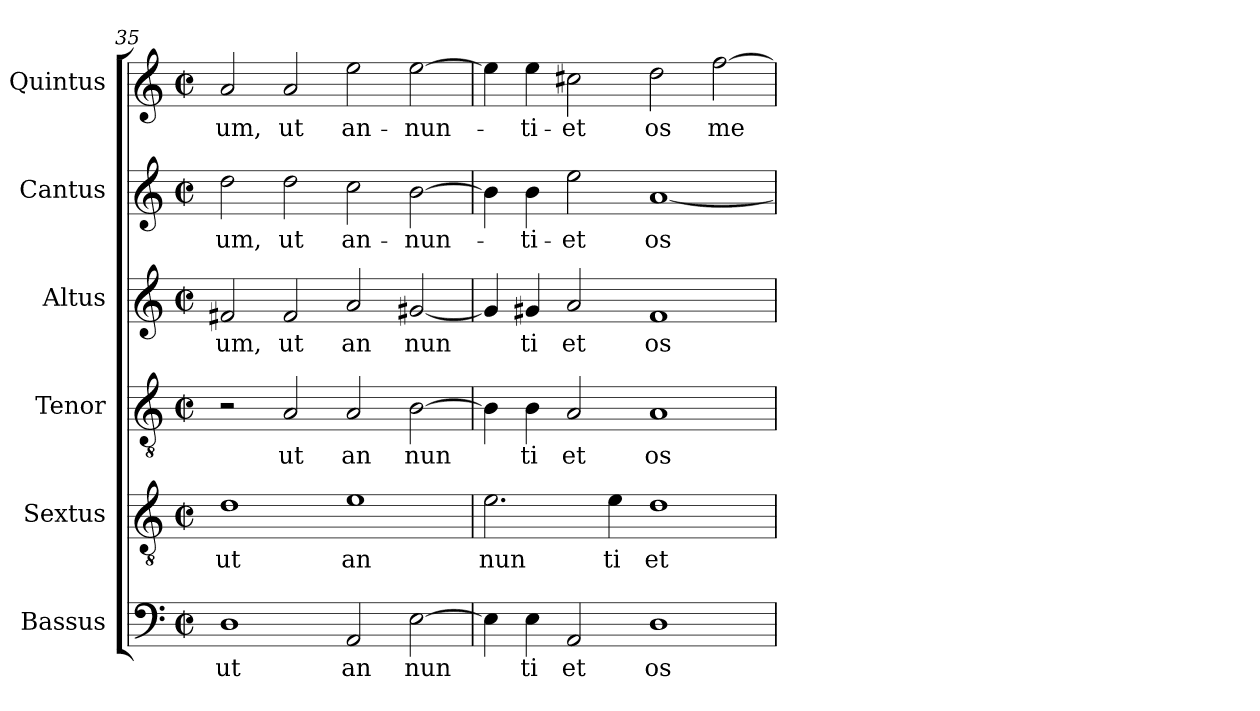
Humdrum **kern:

**kern	**text	**kern	**text	**kern	**text	**kern	**text	**kern	**text	**kern	**text
*part6	*part6	*part5	*part5	*part4	*part4	*part3	*part3	*part2	*part2	*part1	*part1
*staff6	*staff6	*staff5	*staff5	*staff4	*staff4	*staff3	*staff3	*staff2	*staff2	*staff1	*staff1
*I"Bassus	*	*I"Sextus	*	*I"Tenor	*	*I"Altus	*	*I"Cantus	*	*I"Quintus	*
*clefF4	*	*clefGv2	*	*clefGv2	*	*clefG2	*	*clefG2	*	*clefG2	*
*M2/2	*	*M2/2	*	*M2/2	*	*M2/2	*	*M2/2	*	*M2/2	*
*met(c|)	*	*met(c|)	*	*met(c|)	*	*met(c|)	*	*met(c|)	*	*met(c|)	*
=35	=35	=35	=35	=35	=35	=35	=35	=35	=35	=35	=35
!	!LO:LY:b:cj	!	!LO:LY:b:cj	!	!	!	!LO:LY:b:cj	!	!LO:LY:b:cj	!	!LO:LY:b:cj
1D	ut	1d	ut	2r	.	2f#X/	um,	2dd\	-um,	2a/	-um,
!	!	!	!	!	!LO:LY:b:cj	!	!LO:LY:b:cj	!	!LO:LY:b:cj	!	!LO:LY:b:cj
.	.	.	.	2A/	ut	2f#/	ut	2dd\	ut	2a/	ut
!	!LO:LY:b:cj	!	!LO:LY:b:cj	!	!LO:LY:b:cj	!	!LO:LY:b:cj	!	!LO:LY:b:cj	!	!LO:LY:b:cj
2AA/	an	1e	an	2A/	an	2a/	an	2cc\	an-	2ee\	an-
!	!LO:LY:b	!	!	!	!LO:LY:b	!	!LO:LY:b	!	!LO:LY:b	!	!LO:LY:b
[>2E\	nun	.	.	[>2B\	nun	[<2g#X/	nun	[>2b\	-nun-	[>2ee\	-nun-
=36	=36	=36	=36	=36	=36	=36	=36	=36	=36	=36	=36
!	!	!	!LO:LY:b:cj	!	!	!	!	!	!	!	!
4E\]	.	2.e\	nun	4B\]	.	4g#/]	.	4b\]	.	4ee\]	.
!	!LO:LY:b:cj	!	!	!	!LO:LY:b:cj	!	!LO:LY:b:cj	!	!LO:LY:b:cj	!	!LO:LY:b:cj
4E\	ti	.	.	4B\	ti	4g#X/	ti	4b\	-ti-	4ee\	-ti-
!	!LO:LY:b:cj	!	!	!	!LO:LY:b:cj	!	!LO:LY:b:cj	!	!LO:LY:b:cj	!	!LO:LY:b:cj
2AA/	et	.	.	2A/	et	2a/	et	2ee\	-et	2cc#X\	-et
!	!	!	!LO:LY:b:cj	!	!	!	!	!	!	!	!
.	.	4e\	ti	.	.	.	.	.	.	.	.
!	!LO:LY:b:cj	!	!LO:LY:b:cj	!	!LO:LY:b:cj	!	!LO:LY:b:cj	!	!LO:LY:b:cj	!	!LO:LY:b:cj
1D	os	1d	et	1A	os	1f	os	[<1a	os	2dd\	os
!	!	!	!	!	!	!	!	!	!	!	!LO:LY:b
.	.	.	.	.	.	.	.	.	.	[>2ff\	me-
=	=	=	=	=	=	=	=	=	=	=	=
*-	*-	*-	*-	*-	*-	*-	*-	*-	*-	*-	*-
